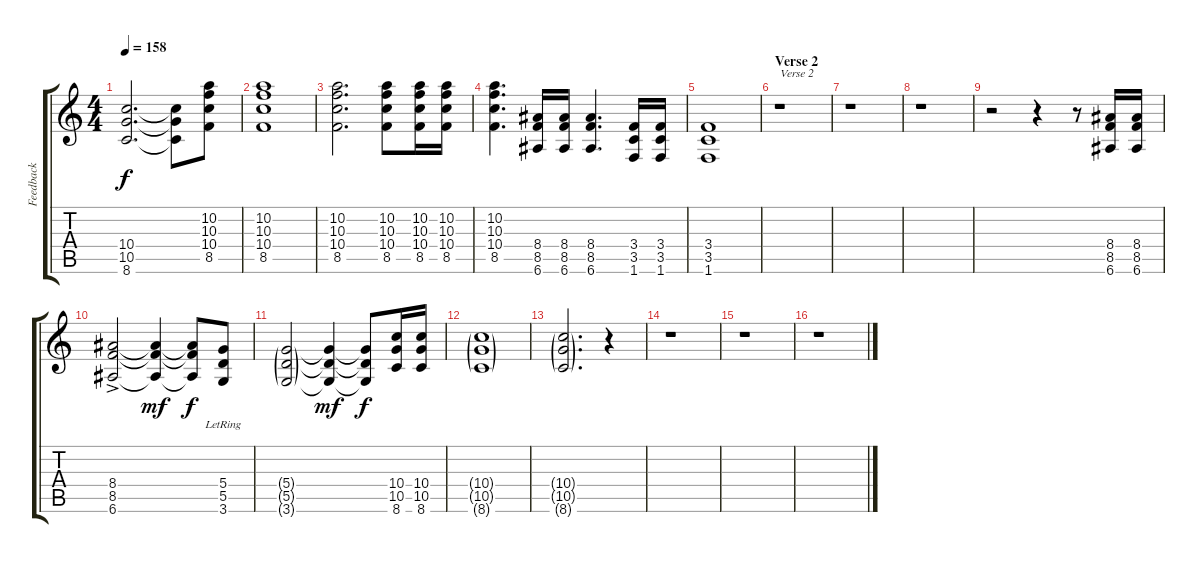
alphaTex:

\track ("Feedback" "Feedback") {instrument distortionguitar}
\staff {score tabs}
\tuning (E4 B3 G3 D3 A2 E2) {hide}
\ts (4 4)
\tempo 158
\clef g2
\ks c
(10.4 10.5 8.6).2{d dy f} (10.4{t} 10.5{t} 8.6{t}).8 (10.2 10.3 10.4 8.5).8 |
(10.2 10.3 10.4 8.5).1 |
(10.2 10.3 10.4 8.5).2{d} (10.2 10.3 10.4 8.5).8 (10.2 10.3 10.4 8.5).16 (10.2 10.3 10.4 8.5).16 |
(10.2 10.3 10.4 8.5).4{d} (8.4 8.5 6.6).16 (8.4 8.5 6.6).16 (8.4 8.5 6.6).4{d} (3.4 3.5 1.6).16 (3.4 3.5 1.6).16 |
(3.4 3.5 1.6).1 |
\section ("" "Verse 2")
r.1{txt "Verse 2"} |
r.1 |
r.1 |
r.2 r.4 r.8 (8.4 8.5 6.6).16 (8.4 8.5 6.6).16 |
(8.4 8.5 6.6{ac}).2 (8.4{t} 8.5{t} 6.6{t}).4{dy mf} (8.4{t} 8.5{t} 6.6{t}).8{dy f} (5.4{lr} 5.5{lr} 3.6).8 |
(5.4{g} 5.5{g} 3.6{g}).2 (5.4{t} 5.5{t} 3.6{t}).4{dy mf} (5.4{t} 5.5{t} 3.6{t}).8{dy f} (10.4 10.5 8.6).16 (10.4 10.5 8.6).16 |
(10.4{g} 10.5{g} 8.6{g}).1 |
(10.4{g} 10.5{g} 8.6{g}).2{d} r.4 |
r.1 |
r.1 |
r.1
